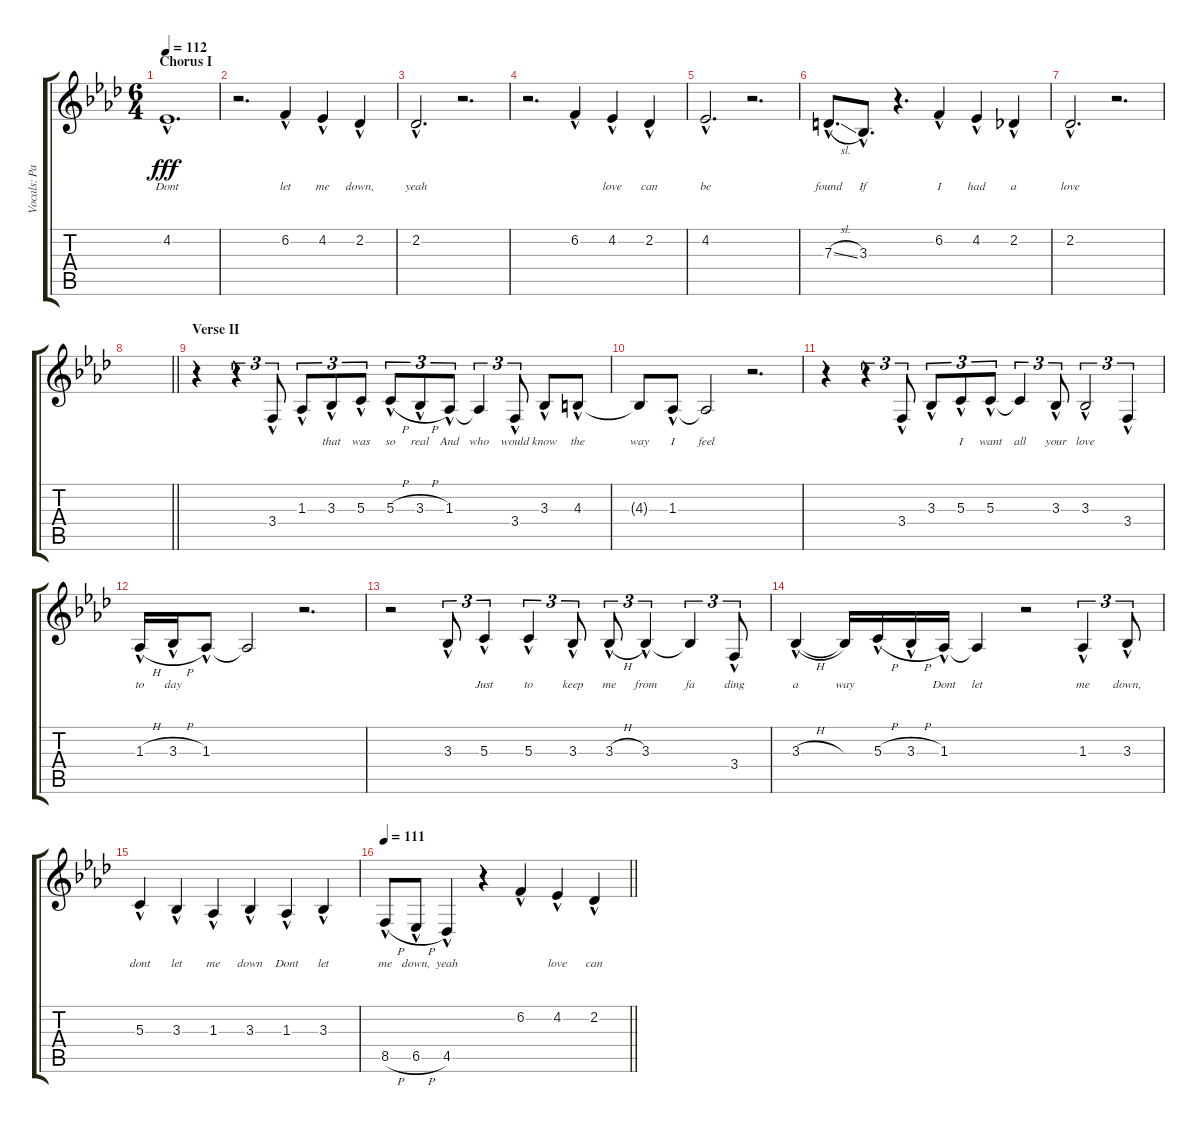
\track ("Vocals: Paul" "Vocals: Pa") {instrument lead2sawtooth}
\staff {score tabs}
\tuning (E4 B3 G3 D3 A2 E2) {hide}
\ts (6 4)
\section ("" "Chorus I")
\tempo 112
\clef g2
\ks ab
4.2{hac}.1{d lyrics (0 "Dont") lyrics (1 "") lyrics (2 "") lyrics (3 "") lyrics (4 "") dy fff} |
r.2{d} 6.2{hac}.4{lyrics (0 "let") lyrics (1 "") lyrics (2 "") lyrics (3 "") lyrics (4 "")} 4.2{hac}.4{lyrics (0 "me") lyrics (1 "") lyrics (2 "") lyrics (3 "") lyrics (4 "")} 2.2{hac}.4{lyrics (0 "down,") lyrics (1 "") lyrics (2 "") lyrics (3 "") lyrics (4 "")} |
2.2{hac}.2{d lyrics (0 "yeah") lyrics (1 "") lyrics (2 "") lyrics (3 "") lyrics (4 "")} r.2{d} |
r.2{d} 6.2{hac}.4{lyrics (0 "") lyrics (1 "") lyrics (2 "") lyrics (3 "") lyrics (4 "")} 4.2{hac}.4{lyrics (0 "love") lyrics (1 "") lyrics (2 "") lyrics (3 "") lyrics (4 "")} 2.2{hac}.4{lyrics (0 "can") lyrics (1 "") lyrics (2 "") lyrics (3 "") lyrics (4 "")} |
4.2{hac}.2{d lyrics (0 "be") lyrics (1 "") lyrics (2 "") lyrics (3 "") lyrics (4 "")} r.2{d} |
7.3{sl hac}.8{d lyrics (0 "found") lyrics (1 "") lyrics (2 "") lyrics (3 "") lyrics (4 "")} 3.3{hac}.8{d lyrics (0 "If") lyrics (1 "") lyrics (2 "") lyrics (3 "") lyrics (4 "")} r.4{d} 6.2{hac}.4{lyrics (0 "I") lyrics (1 "") lyrics (2 "") lyrics (3 "") lyrics (4 "")} 4.2{hac}.4{lyrics (0 "had") lyrics (1 "") lyrics (2 "") lyrics (3 "") lyrics (4 "")} 2.2{hac}.4{lyrics (0 "a") lyrics (1 "") lyrics (2 "") lyrics (3 "") lyrics (4 "")} |
2.2{hac}.2{d lyrics (0 "love") lyrics (1 "") lyrics (2 "") lyrics (3 "") lyrics (4 "")} r.2{d} |
\barLineRight lightlight
|
\section ("" "Verse II")
r.4 r.4{tu (3 2)} 3.4{hac}.8{tu (3 2) lyrics (0 "") lyrics (1 "") lyrics (2 "") lyrics (3 "") lyrics (4 "")} 1.3{hac}.8{tu (3 2) lyrics (0 "") lyrics (1 "") lyrics (2 "") lyrics (3 "") lyrics (4 "")} 3.3{hac}.8{tu (3 2) lyrics (0 "that") lyrics (1 "") lyrics (2 "") lyrics (3 "") lyrics (4 "")} 5.3{hac}.8{tu (3 2) lyrics (0 "was") lyrics (1 "") lyrics (2 "") lyrics (3 "") lyrics (4 "")} 5.3{h hac}.8{tu (3 2) lyrics (0 "so") lyrics (1 "") lyrics (2 "") lyrics (3 "") lyrics (4 "")} 3.3{h hac}.8{tu (3 2) lyrics (0 "real") lyrics (1 "") lyrics (2 "") lyrics (3 "") lyrics (4 "")} 1.3{hac}.8{tu (3 2) lyrics (0 "And") lyrics (1 "") lyrics (2 "") lyrics (3 "") lyrics (4 "")} 1.3{t}.4{tu (3 2) lyrics (0 "who") lyrics (1 "") lyrics (2 "") lyrics (3 "") lyrics (4 "")} 3.4{hac}.8{tu (3 2) lyrics (0 "would") lyrics (1 "") lyrics (2 "") lyrics (3 "") lyrics (4 "")} 3.3{hac}.8{lyrics (0 "know") lyrics (1 "") lyrics (2 "") lyrics (3 "") lyrics (4 "")} 4.3{hac}.8{lyrics (0 "the") lyrics (1 "") lyrics (2 "") lyrics (3 "") lyrics (4 "")} |
4.3{t}.8{lyrics (0 "way") lyrics (1 "") lyrics (2 "") lyrics (3 "") lyrics (4 "")} 1.3{hac}.8{lyrics (0 "I") lyrics (1 "") lyrics (2 "") lyrics (3 "") lyrics (4 "")} 1.3{t}.2{lyrics (0 "feel") lyrics (1 "") lyrics (2 "") lyrics (3 "") lyrics (4 "")} r.2{d} |
r.4 r.4{tu (3 2)} 3.4{hac}.8{tu (3 2) lyrics (0 "") lyrics (1 "") lyrics (2 "") lyrics (3 "") lyrics (4 "")} 3.3{hac}.8{tu (3 2) lyrics (0 "") lyrics (1 "") lyrics (2 "") lyrics (3 "") lyrics (4 "")} 5.3{hac}.8{tu (3 2) lyrics (0 "I") lyrics (1 "") lyrics (2 "") lyrics (3 "") lyrics (4 "")} 5.3{hac}.8{tu (3 2) lyrics (0 "want") lyrics (1 "") lyrics (2 "") lyrics (3 "") lyrics (4 "")} 5.3{t}.4{tu (3 2) lyrics (0 "all") lyrics (1 "") lyrics (2 "") lyrics (3 "") lyrics (4 "")} 3.3{hac}.8{tu (3 2) lyrics (0 "your") lyrics (1 "") lyrics (2 "") lyrics (3 "") lyrics (4 "")} 3.3{hac}.2{tu (3 2) lyrics (0 "love") lyrics (1 "") lyrics (2 "") lyrics (3 "") lyrics (4 "")} 3.4{hac}.4{tu (3 2) lyrics (0 "") lyrics (1 "") lyrics (2 "") lyrics (3 "") lyrics (4 "")} |
1.3{h hac}.16{lyrics (0 "to") lyrics (1 "") lyrics (2 "") lyrics (3 "") lyrics (4 "")} 3.3{h hac}.16{lyrics (0 "day") lyrics (1 "") lyrics (2 "") lyrics (3 "") lyrics (4 "")} 1.3{hac}.8{lyrics (0 "") lyrics (1 "") lyrics (2 "") lyrics (3 "") lyrics (4 "")} 1.3{t}.2{lyrics (0 "") lyrics (1 "") lyrics (2 "") lyrics (3 "") lyrics (4 "")} r.2{d} |
r.2 3.3{hac}.8{tu (3 2) lyrics (0 "") lyrics (1 "") lyrics (2 "") lyrics (3 "") lyrics (4 "")} 5.3{hac}.4{tu (3 2) lyrics (0 "Just") lyrics (1 "") lyrics (2 "") lyrics (3 "") lyrics (4 "")} 5.3{hac}.4{tu (3 2) lyrics (0 "to") lyrics (1 "") lyrics (2 "") lyrics (3 "") lyrics (4 "")} 3.3{hac}.8{tu (3 2) lyrics (0 "keep") lyrics (1 "") lyrics (2 "") lyrics (3 "") lyrics (4 "")} 3.3{h hac}.8{tu (3 2) lyrics (0 "me") lyrics (1 "") lyrics (2 "") lyrics (3 "") lyrics (4 "")} 3.3{hac}.4{tu (3 2) lyrics (0 "from") lyrics (1 "") lyrics (2 "") lyrics (3 "") lyrics (4 "")} 3.3{t}.4{tu (3 2) lyrics (0 "fa") lyrics (1 "") lyrics (2 "") lyrics (3 "") lyrics (4 "")} 3.4{hac}.8{tu (3 2) lyrics (0 "ding") lyrics (1 "") lyrics (2 "") lyrics (3 "") lyrics (4 "")} |
3.3{h hac}.4{lyrics (0 "a") lyrics (1 "") lyrics (2 "") lyrics (3 "") lyrics (4 "")} 3.3{t}.16{lyrics (0 "way") lyrics (1 "") lyrics (2 "") lyrics (3 "") lyrics (4 "")} 5.3{h hac}.16{lyrics (0 "") lyrics (1 "") lyrics (2 "") lyrics (3 "") lyrics (4 "")} 3.3{h hac}.16{lyrics (0 "") lyrics (1 "") lyrics (2 "") lyrics (3 "") lyrics (4 "")} 1.3{hac}.16{lyrics (0 "Dont") lyrics (1 "") lyrics (2 "") lyrics (3 "") lyrics (4 "")} 1.3{t}.4{lyrics (0 "let") lyrics (1 "") lyrics (2 "") lyrics (3 "") lyrics (4 "")} r.2 1.3{hac}.4{tu (3 2) lyrics (0 "me") lyrics (1 "") lyrics (2 "") lyrics (3 "") lyrics (4 "")} 3.3{hac}.8{tu (3 2) lyrics (0 "down,") lyrics (1 "") lyrics (2 "") lyrics (3 "") lyrics (4 "")} |
5.3{hac}.4{lyrics (0 "dont") lyrics (1 "") lyrics (2 "") lyrics (3 "") lyrics (4 "")} 3.3{hac}.4{lyrics (0 "let") lyrics (1 "") lyrics (2 "") lyrics (3 "") lyrics (4 "")} 1.3{hac}.4{lyrics (0 "me") lyrics (1 "") lyrics (2 "") lyrics (3 "") lyrics (4 "")} 3.3{hac}.4{lyrics (0 "down") lyrics (1 "") lyrics (2 "") lyrics (3 "") lyrics (4 "")} 1.3{hac}.4{lyrics (0 "Dont") lyrics (1 "") lyrics (2 "") lyrics (3 "") lyrics (4 "")} 3.3{hac}.4{lyrics (0 "let") lyrics (1 "") lyrics (2 "") lyrics (3 "") lyrics (4 "")} |
\tempo 111
\barLineRight lightlight
8.5{h hac}.8{lyrics (0 "me") lyrics (1 "") lyrics (2 "") lyrics (3 "") lyrics (4 "")} 6.5{h hac}.8{lyrics (0 "down,") lyrics (1 "") lyrics (2 "") lyrics (3 "") lyrics (4 "")} 4.5{hac}.4{lyrics (0 "yeah") lyrics (1 "") lyrics (2 "") lyrics (3 "") lyrics (4 "")} r.4 6.2{hac}.4{lyrics (0 "") lyrics (1 "") lyrics (2 "") lyrics (3 "") lyrics (4 "")} 4.2{hac}.4{lyrics (0 "love") lyrics (1 "") lyrics (2 "") lyrics (3 "") lyrics (4 "")} 2.2{hac}.4{lyrics (0 "can") lyrics (1 "") lyrics (2 "") lyrics (3 "") lyrics (4 "")}
